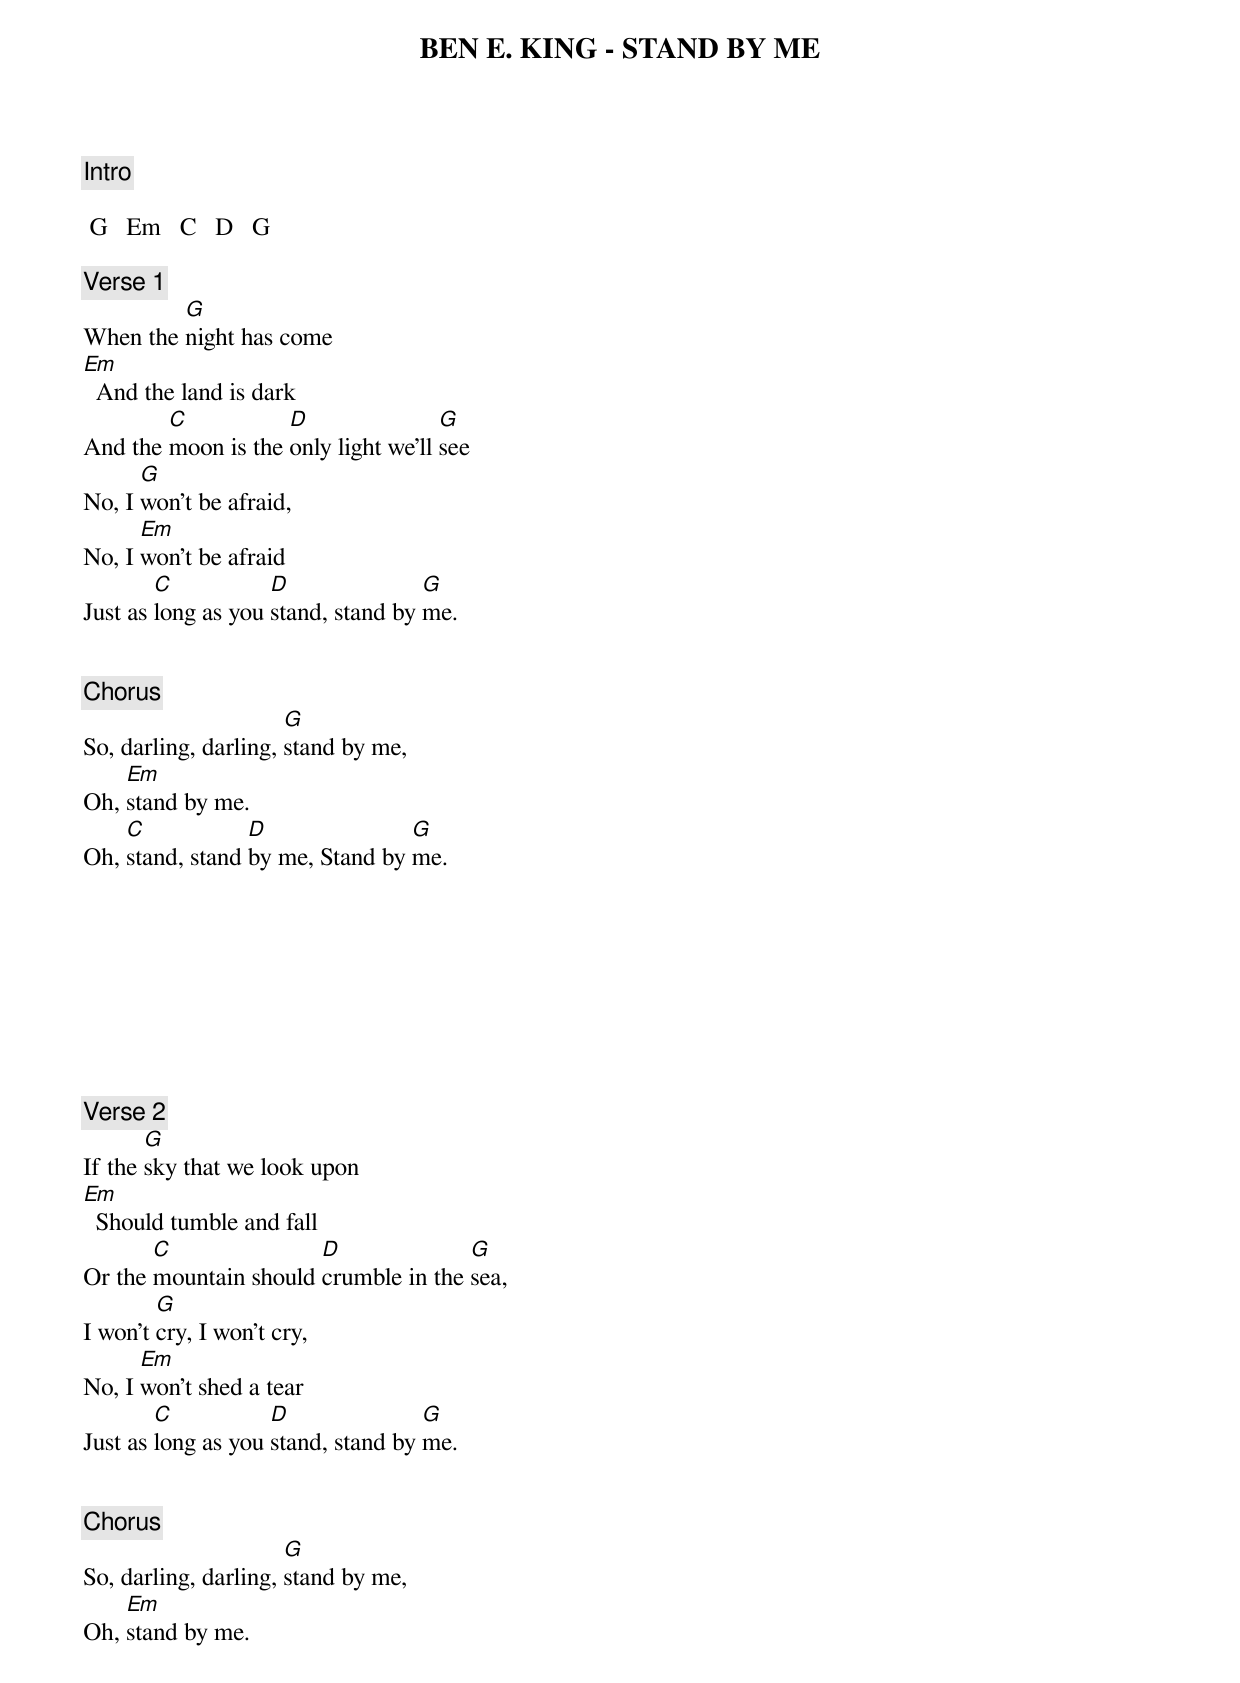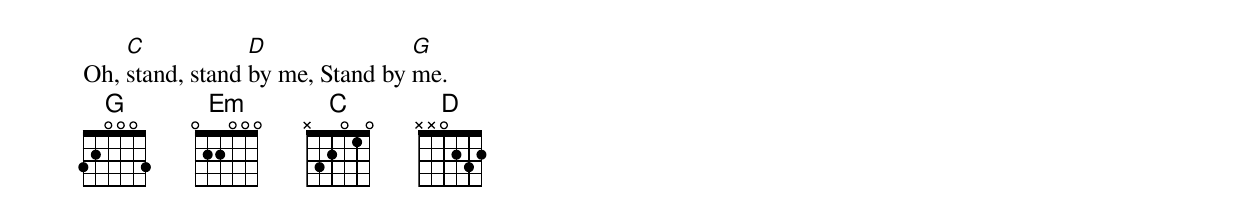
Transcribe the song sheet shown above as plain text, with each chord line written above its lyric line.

BEN E. KING - STAND BY ME
[Intro]

 G   Em   C   D   G

[Verse 1]
         G
When the night has come
Em
  And the land is dark
        C           D                G
And the moon is the only light we'll see
      G
No, I won't be afraid,
      Em
No, I won't be afraid
        C           D               G
Just as long as you stand, stand by me.


[Chorus]
                      G
So, darling, darling, stand by me,
    Em
Oh, stand by me.
    C            D               G
Oh, stand, stand by me, Stand by me.









[Verse 2]
       G
If the sky that we look upon
Em
  Should tumble and fall
       C               D              G
Or the mountain should crumble in the sea,
        G
I won't cry, I won't cry,
      Em
No, I won't shed a tear
        C           D               G
Just as long as you stand, stand by me.


[Chorus]
                      G
So, darling, darling, stand by me,
    Em
Oh, stand by me.
    C            D               G
Oh, stand, stand by me, Stand by me.
